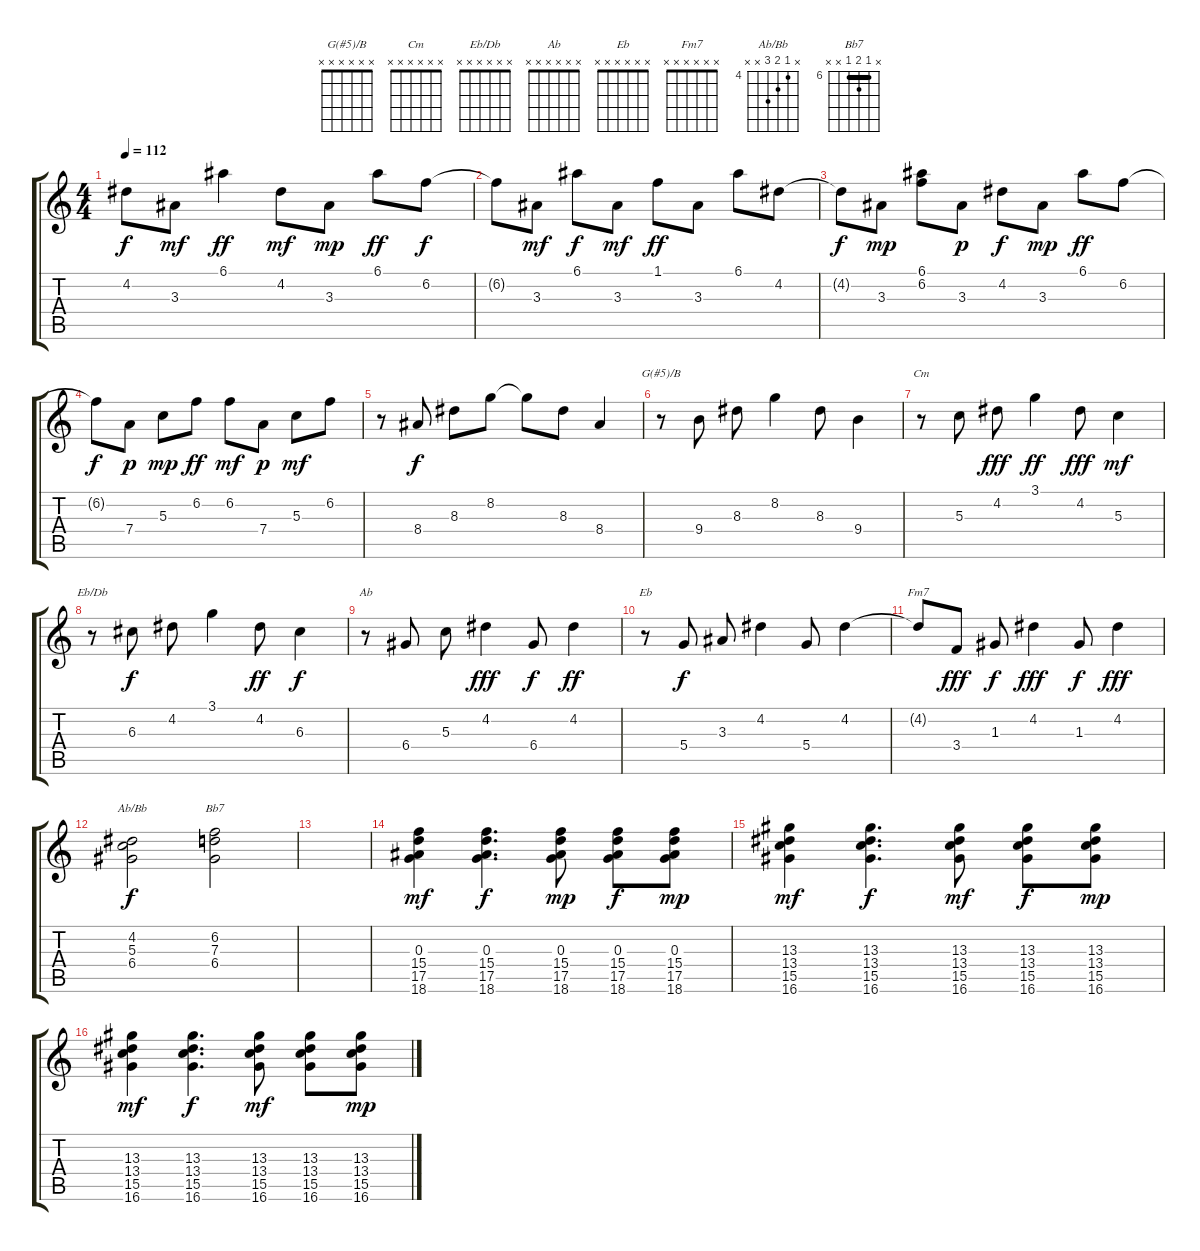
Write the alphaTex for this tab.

\track "" {instrument electricguitarclean}
\staff {score tabs}
\tuning (E4 B3 G3 D3 A2 E2) {hide}
\chord ("G(#5)/B" x x x x x x)
\chord ("Cm" x x x x x x)
\chord ("Eb/Db" x x x x x x)
\chord ("Ab" x x x x x x)
\chord ("Eb" x x x x x x)
\chord ("Fm7" x x x x x x)
\chord ("Ab/Bb" x 4 5 6 x x) {firstfret 4}
\chord ("Bb7" x 6 7 6 x x) {firstfret 6 barre 6}
\ts (4 4)
\tempo 112
\clef g2
\ks c
4.2{t}.8{dy f} 3.3.8{dy mf} 6.1.4{dy ff} 4.2.8{dy mf} 3.3.8{dy mp} 6.1.8{dy ff} 6.2.8{dy f} |
6.2{t}.8 3.3.8{dy mf} 6.1.8{dy f} 3.3.8{dy mf} 1.1.8{dy ff} 3.3.8 6.1.8 4.2.8 |
4.2{t}.8{dy f} 3.3.8{dy mp} (6.1 6.2).8 3.3.8{dy p} 4.2.8{dy f} 3.3.8{dy mp} 6.1.8{dy ff} 6.2.8 |
6.2{t}.8{dy f} 7.4.8{dy p} 5.3.8{dy mp} 6.2.8{dy ff} 6.2.8{dy mf} 7.4.8{dy p} 5.3.8{dy mf} 6.2.8 |
r.8 8.4.8{dy f} 8.3.8 8.2.8 8.2{t}.8 8.3.8 8.4.4 |
r.8{ch "G(#5)/B"} 9.4.8 8.3.8 8.2.4 8.3.8 9.4.4 |
r.8{ch "Cm"} 5.3.8 4.2.8{dy fff} 3.1.4{dy ff} 4.2.8{dy fff} 5.3.4{dy mf} |
r.8{ch "Eb/Db"} 6.3.8{dy f} 4.2.8 3.1.4 4.2.8{dy ff} 6.3.4{dy f} |
r.8{ch "Ab"} 6.4.8 5.3.8 4.2.4{dy fff} 6.4.8{dy f} 4.2.4{dy ff} |
r.8{ch "Eb"} 5.4.8{dy f} 3.3.8 4.2.4 5.4.8 4.2.4 |
4.2{t}.8{ch "Fm7"} 3.4.8{dy fff} 1.3.8{dy f} 4.2.4{dy fff} 1.3.8{dy f} 4.2.4{dy fff} |
(4.2 5.3 6.4).2{ch "Ab/Bb" dy f} (6.2 7.3 6.4).2{ch "Bb7"} |
|
(0.3 15.4 17.5 18.6).4{dy mf} (0.3 15.4 17.5 18.6).4{d dy f} (0.3 15.4 17.5 18.6).8{dy mp} (0.3 15.4 17.5 18.6).8{dy f} (0.3 15.4 17.5 18.6).8{dy mp} |
(13.3 13.4 15.5 16.6).4{dy mf} (13.3 13.4 15.5 16.6).4{d dy f} (13.3 13.4 15.5 16.6).8{dy mf} (13.3 13.4 15.5 16.6).8{dy f} (13.3 13.4 15.5 16.6).8{dy mp} |
(13.3 13.4 15.5 16.6).4{dy mf} (13.3 13.4 15.5 16.6).4{d dy f} (13.3 13.4 15.5 16.6).8{dy mf} (13.3 13.4 15.5 16.6).8 (13.3 13.4 15.5 16.6).8{dy mp}
